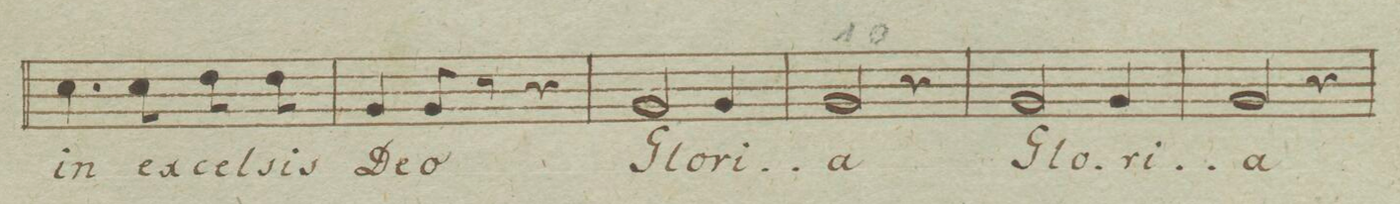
**kern	**text	**dynam
*I"Basso.	*	*
*clefF4	*	*
*k[b-e-]	*	*
*M3/4	*	*
4.E-\	in	.
8E-\	ex-	.
8F\	-cel-	.
8F\	-sis	.
=8	=8	=8
4BB-/	De-	.
8BB-/	-o	.
8r	.	.
4r	.	.
=9	=9	=9
2BB-/	Glo-	.
4BB-/	-ri-	.
=10	=10	=10
2BB-/	-a	.
4r	.	.
=11	=11	=11
2BB-/	Glo-	.
4BB-/	-ri-	.
=12	=12	=12
2BB-/	-a	.
4r	.	.
=13	=13	=13
*-	*-	*-
